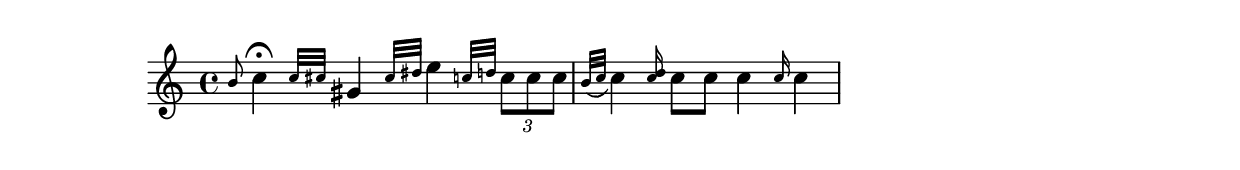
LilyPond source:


\version "2.1.22"

\header{
texidoc="
Grace notes are typeset as an encapsulated piece of music. You can
have beams, notes, chords, stems etc. within a @code{\grace} section.
Slurs that start within a grace section, but aren't ended are attached
to the next normal note.  Grace notes have zero duration.  If there
are tuplets, the grace notes won't be under the brace.  Grace notes
can have accidentals, but they are (currently) spaced at a fixed
distance.  Grace notes (of course) come before the accidentals of the
main note.  Grace notes can also be positioned after the main note.

Grace notes without beams should have a slash, if @code{flagStyle} is
not set.  Main note scripts don't end up on the grace note.

"
}

\score {\notes \context Voice = VA \relative c'' {
	\grace b8 c4\fermata
	\grace {  c32[ cis32] } gis4
	\grace {  cis32[ dis32] } e4
	\grace {  c32[ d] }\times 2/3 {  c8[ c c] }
	 \grace {  b32[ ( c32] }   c4)
	\grace  <c d>16  c8[ c8]
%	\grace  c16  c8[ c8]
        %% broken?
	%%\grace  { \set Grace.graceAlignPosition =  \right c16} c4
	c4 \grace  { c16 } c4
}
\paper {raggedright = ##t}
\midi{ }
}

